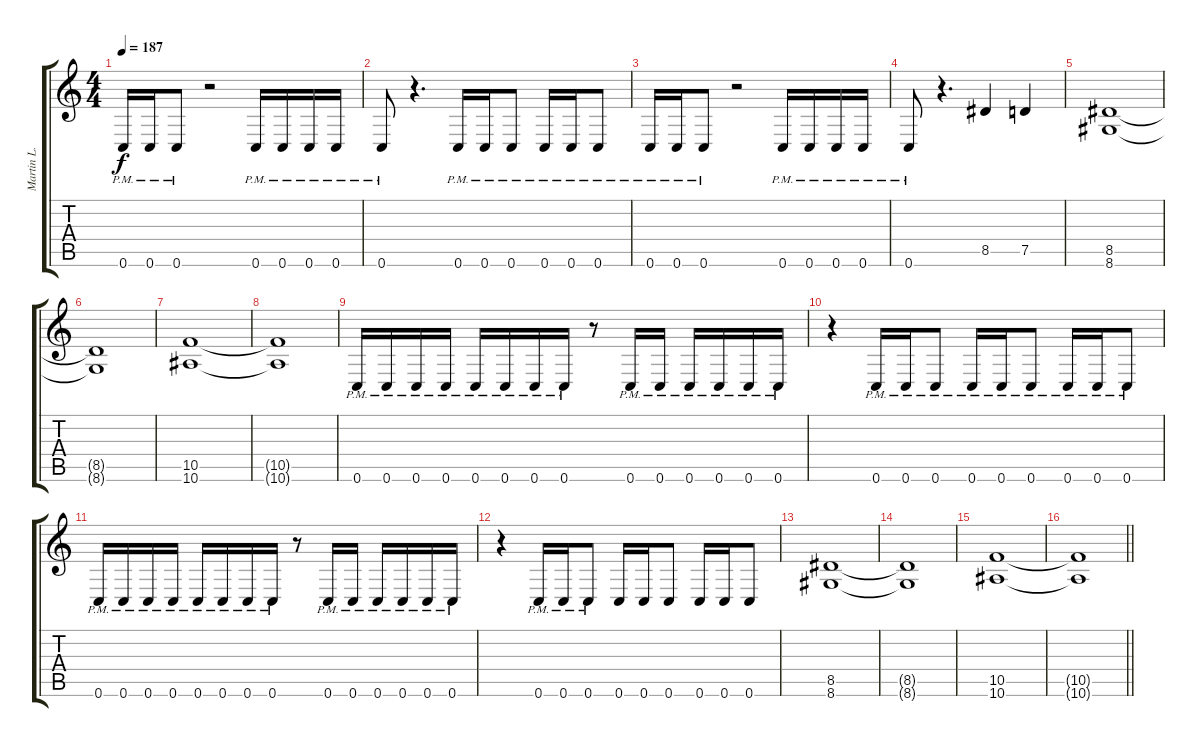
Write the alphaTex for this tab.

\track ("Martin L." "Martin L.") {instrument distortionguitar}
\staff {score tabs}
\tuning (D4 A3 F3 C3 G2 C2) {hide}
\ts (4 4)
\tempo 187
\clef g2
\ks c
0.6{pm}.16{dy f} 0.6{pm}.16 0.6{pm}.8 r.2 0.6{pm}.16 0.6{pm}.16 0.6{pm}.16 0.6{pm}.16 |
0.6{pm}.8 r.4{d} 0.6{pm}.16 0.6{pm}.16 0.6{pm}.8 0.6{pm}.16 0.6{pm}.16 0.6{pm}.8 |
0.6{pm}.16 0.6{pm}.16 0.6{pm}.8 r.2 0.6{pm}.16 0.6{pm}.16 0.6{pm}.16 0.6{pm}.16 |
0.6{pm}.8 r.4{d} 8.5.4 7.5.4 |
(8.5 8.6).1 |
(8.5{t} 8.6{t}).1 |
(10.5 10.6).1 |
(10.5{t} 10.6{t}).1 |
0.6{pm}.16 0.6{pm}.16 0.6{pm}.16 0.6{pm}.16 0.6{pm}.16 0.6{pm}.16 0.6{pm}.16 0.6{pm}.16 r.8 0.6{pm}.16 0.6{pm}.16 0.6{pm}.16 0.6{pm}.16 0.6{pm}.16 0.6{pm}.16 |
r.4 0.6{pm}.16 0.6{pm}.16 0.6{pm}.8 0.6{pm}.16 0.6{pm}.16 0.6{pm}.8 0.6{pm}.16 0.6{pm}.16 0.6{pm}.8 |
0.6{pm}.16 0.6{pm}.16 0.6{pm}.16 0.6{pm}.16 0.6{pm}.16 0.6{pm}.16 0.6{pm}.16 0.6{pm}.16 r.8 0.6{pm}.16 0.6{pm}.16 0.6{pm}.16 0.6{pm}.16 0.6{pm}.16 0.6{pm}.16 |
r.4 0.6{pm}.16 0.6{pm}.16 0.6{pm}.8 0.6.16 0.6.16 0.6.8 0.6.16 0.6.16 0.6.8 |
(8.5 8.6).1 |
(8.5{t} 8.6{t}).1 |
(10.5 10.6).1 |
\barLineRight lightlight
(10.5{t} 10.6{t}).1
